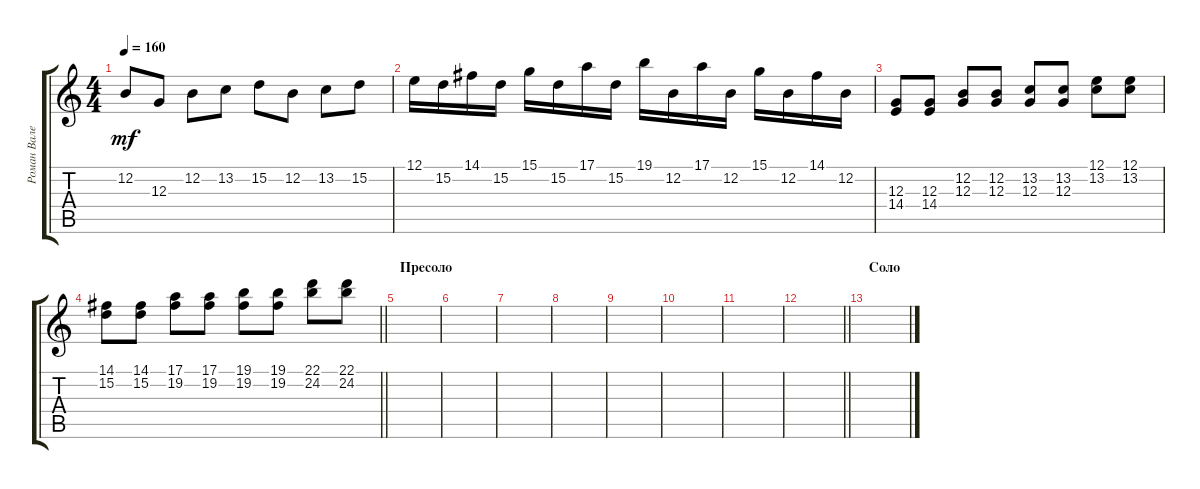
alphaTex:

\track ("Роман Валерьев" "Роман Вале") {instrument flute}
\staff {score tabs}
\tuning (E4 B3 G3 D3 A2 E2) {hide}
\ts (4 4)
\tempo 160
\clef g2
\ks c
12.2.8{dy mf} 12.3.8 12.2.8 13.2.8 15.2.8 12.2.8 13.2.8 15.2.8 |
12.1.16 15.2.16 14.1.16 15.2.16 15.1.16 15.2.16 17.1.16 15.2.16 19.1.16 12.2.16 17.1.16 12.2.16 15.1.16 12.2.16 14.1.16 12.2.16 |
(12.3 14.4).8 (12.3 14.4).8 (12.2 12.3).8 (12.2 12.3).8 (13.2 12.3).8 (13.2 12.3).8 (12.1 13.2).8 (12.1 13.2).8 |
\barLineRight lightlight
(14.1 15.2).8 (14.1 15.2).8 (17.1 19.2).8 (17.1 19.2).8 (19.1 19.2).8 (19.1 19.2).8 (22.1 24.2).8 (22.1 24.2).8 |
\section ("" "Пресоло")
|
|
|
|
|
|
|
\barLineRight lightlight
|
\section ("" "Соло")
